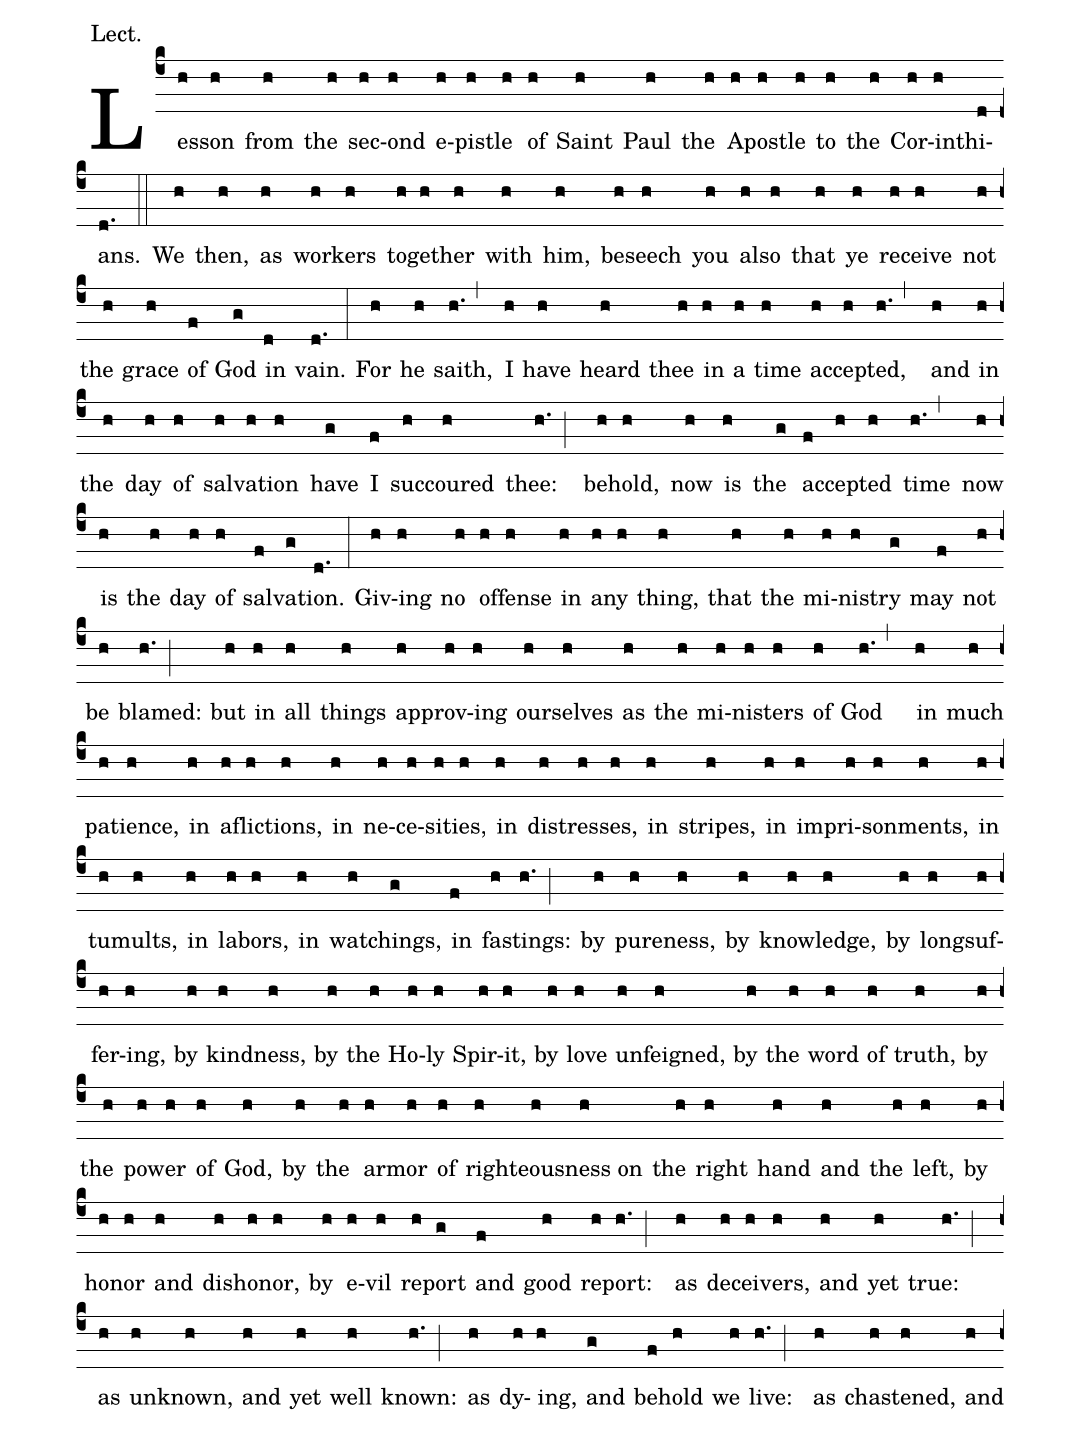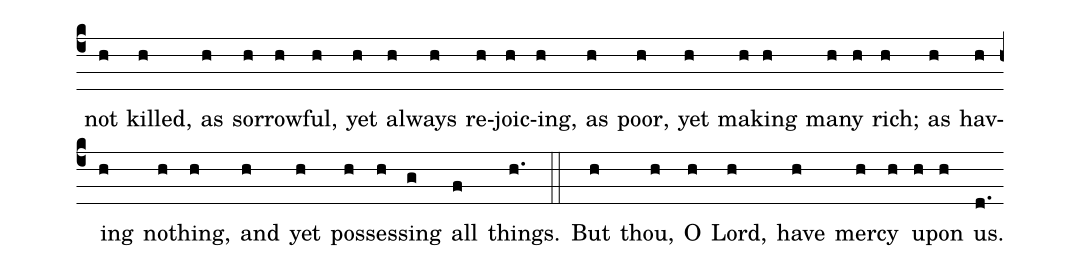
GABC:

annotation: Lect.;
%%
(c4) Les(h)son(h) from(h) the(h) sec(h)ond(h) e(h)pis(h)tle(h) of(h) Saint(h) Paul(h) the(h) A(h)pos(h)tle(h) to(h) the(h) Cor(h)in(h)thi(d)ans.(d.) (::)

We(h) then,(h) as(h) work(h)ers(h) to(h)ge(h)ther(h) with(h) him,(h) be(h)seech(h) you(h) al(h)so(h) that(h) ye(h) re(h)ceive(h) not(h) the(h) grace(h) of(f) God(g) in(d) vain.(d.) (:)

For(h) he(h) saith,(h.,) I(h) have(h) heard(h) thee(h) in(h) a(h) time(h) ac(h)cept(h)ed,(h.,) and(h) in(h) the(h) day(h) of(h) sal(h)va(h)tion(h) have(g) I(f) suc(h)coured(h) thee:(h.;) be(h)hold,(h) now(h) is(h) the(g) ac(f)cept(h)ed(h) time(h.,) now(h) is(h) the(h) day(h) of(h) sal(f)va(g)tion.(d.)

(:) Giv(h)ing(h) no(h) of(h)fense(h) in(h) a(h)ny(h) thing,(h) that(h) the(h) mi(h)ni(h)stry(g) may(f) not(h) be(h) blamed:(h.;) but(h) in(h) all(h) things(h) ap(h)prov(h)ing(h) our(h)selves(h) as(h) the(h) mi(h)ni(h)sters(h) of(h) God(h.,) in(h) much(h) pa(h)tience,(h) in(h) af(h)lic(h)tions,(h) in(h) ne(h)ce(h)si(h)ties,(h) in(h) dis(h)tress(h)es,(h) in(h) stripes,(h) in(h) im(h)pri(h)son(h)ments,(h) in(h) tum(h)ults,(h) in(h) la(h)bors,(h) in(h) watch(h)ings,(g) in(f) fast(h)ings:(h.;) by(h) pure(h)ness,(h) by(h) know(h)ledge,(h) by(h) long(h)suf(h)fer(h)ing,(h) by(h) kind(h)ness,(h) by(h) the(h) Ho(h)ly(h) Spir(h)it,(h) by(h) love(h) un(h)feigned,(h) by(h) the(h) word(h) of(h) truth,(h) by(h) the(h) pow(h)er(h) of(h) God,(h) by(h) the(h) ar(h)mor(h) of(h) right(h)eous(h)ness on(h) the(h) right(h) hand(h) and(h) the(h) left,(h) by(h) ho(h)nor(h) and(h) dis(h)ho(h)nor,(h) by(h) e(h)vil(h) re(h)port(g) and(f) good(h) re(h)port:(h.;) as(h) de(h)ceiv(h)ers,(h) and(h) yet(h) true:(h.;) as(h) un(h)known,(h) and(h) yet(h) well(h) known:(h.;) as(h) dy(h)ing,(h) and(g) be(f)hold(h) we(h) live:(h.;) as(h) chast(h)ened,(h) and(h) not(h) killed,(h) as(h) sor(h)row(h)ful,(h) yet(h) al(h)ways(h) re(h)joic(h)ing,(h) as(h) poor,(h) yet(h) mak(h)ing(h) ma(h)ny(h) rich;(h) as(h) hav(h)ing(h) no(h)thing,(h) and(h) yet(h) poss(h)ess(h)ing(g) all(f) things.(h.)

(::) But(h) thou,(h) O(h) Lord,(h) have(h) mer(h)cy(h) u(h)pon(h) us.(d.)
